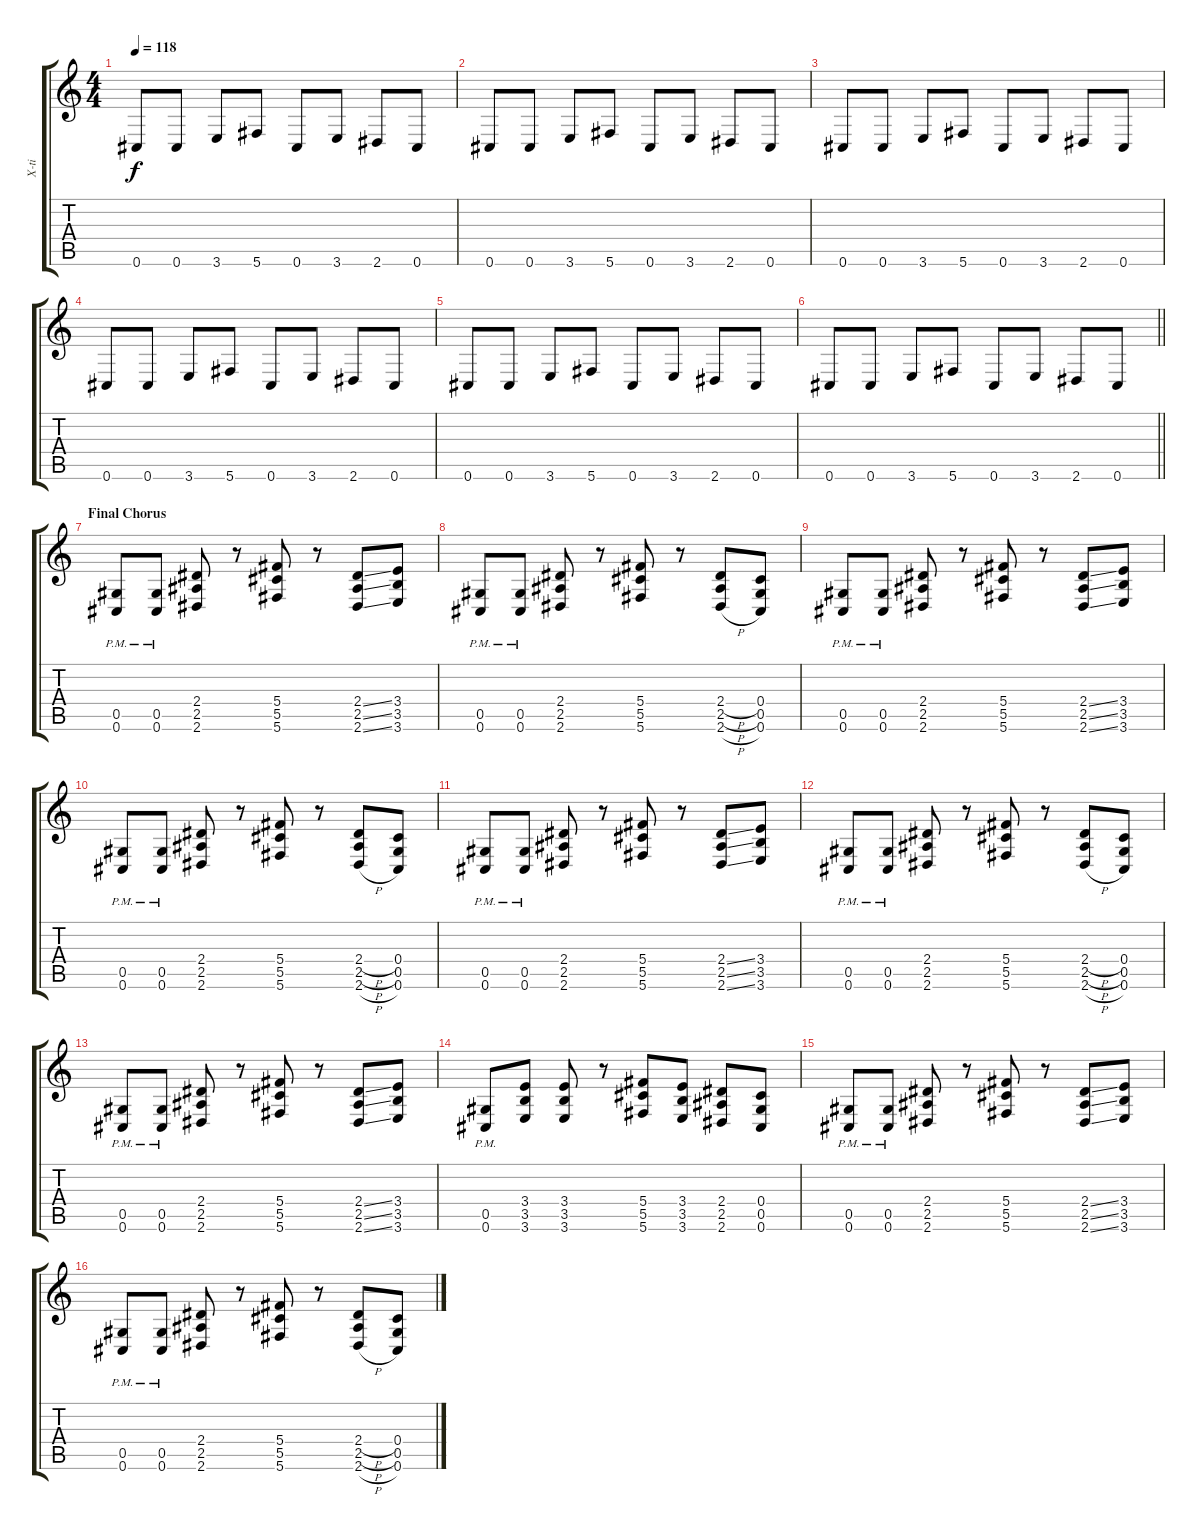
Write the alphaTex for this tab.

\track ("X-ti" "X-ti") {instrument distortionguitar}
\staff {score tabs}
\tuning (Eb4 Bb3 Gb3 Db3 Ab2 Db2) {hide}
\ts (4 4)
\tempo 118
\clef g2
\ks c
0.6.8{dy f} 0.6.8 3.6.8 5.6.8 0.6.8 3.6.8 2.6.8 0.6.8 |
0.6.8 0.6.8 3.6.8 5.6.8 0.6.8 3.6.8 2.6.8 0.6.8 |
0.6.8 0.6.8 3.6.8 5.6.8 0.6.8 3.6.8 2.6.8 0.6.8 |
0.6.8 0.6.8 3.6.8 5.6.8 0.6.8 3.6.8 2.6.8 0.6.8 |
0.6.8 0.6.8 3.6.8 5.6.8 0.6.8 3.6.8 2.6.8 0.6.8 |
\barLineRight lightlight
0.6.8 0.6.8 3.6.8 5.6.8 0.6.8 3.6.8 2.6.8 0.6.8 |
\section ("" "Final Chorus")
(0.5{pm} 0.6{pm}).8 (0.5{pm} 0.6{pm}).8 (2.4 2.5 2.6).8 r.8 (5.4 5.5 5.6).8 r.8 (2.4{ss} 2.5{ss} 2.6{ss}).8 (3.4 3.5 3.6).8 |
(0.5{pm} 0.6{pm}).8 (0.5{pm} 0.6{pm}).8 (2.4 2.5 2.6).8 r.8 (5.4 5.5 5.6).8 r.8 (2.4{h} 2.5{h} 2.6{h}).8 (0.4 0.5 0.6).8 |
(0.5{pm} 0.6{pm}).8 (0.5{pm} 0.6{pm}).8 (2.4 2.5 2.6).8 r.8 (5.4 5.5 5.6).8 r.8 (2.4{ss} 2.5{ss} 2.6{ss}).8 (3.4 3.5 3.6).8 |
(0.5{pm} 0.6{pm}).8 (0.5{pm} 0.6{pm}).8 (2.4 2.5 2.6).8 r.8 (5.4 5.5 5.6).8 r.8 (2.4{h} 2.5{h} 2.6{h}).8 (0.4 0.5 0.6).8 |
(0.5{pm} 0.6{pm}).8 (0.5{pm} 0.6{pm}).8 (2.4 2.5 2.6).8 r.8 (5.4 5.5 5.6).8 r.8 (2.4{ss} 2.5{ss} 2.6{ss}).8 (3.4 3.5 3.6).8 |
(0.5{pm} 0.6{pm}).8 (0.5{pm} 0.6{pm}).8 (2.4 2.5 2.6).8 r.8 (5.4 5.5 5.6).8 r.8 (2.4{h} 2.5{h} 2.6{h}).8 (0.4 0.5 0.6).8 |
(0.5{pm} 0.6{pm}).8 (0.5{pm} 0.6{pm}).8 (2.4 2.5 2.6).8 r.8 (5.4 5.5 5.6).8 r.8 (2.4{ss} 2.5{ss} 2.6{ss}).8 (3.4 3.5 3.6).8 |
(0.5{pm} 0.6{pm}).8 (3.4 3.5 3.6).8 (3.4 3.5 3.6).8 r.8 (5.4 5.5 5.6).8 (3.4 3.5 3.6).8 (2.4 2.5 2.6).8 (0.4 0.5 0.6).8 |
(0.5{pm} 0.6{pm}).8 (0.5{pm} 0.6{pm}).8 (2.4 2.5 2.6).8 r.8 (5.4 5.5 5.6).8 r.8 (2.4{ss} 2.5{ss} 2.6{ss}).8 (3.4 3.5 3.6).8 |
(0.5{pm} 0.6{pm}).8 (0.5{pm} 0.6{pm}).8 (2.4 2.5 2.6).8 r.8 (5.4 5.5 5.6).8 r.8 (2.4{h} 2.5{h} 2.6{h}).8 (0.4 0.5 0.6).8
